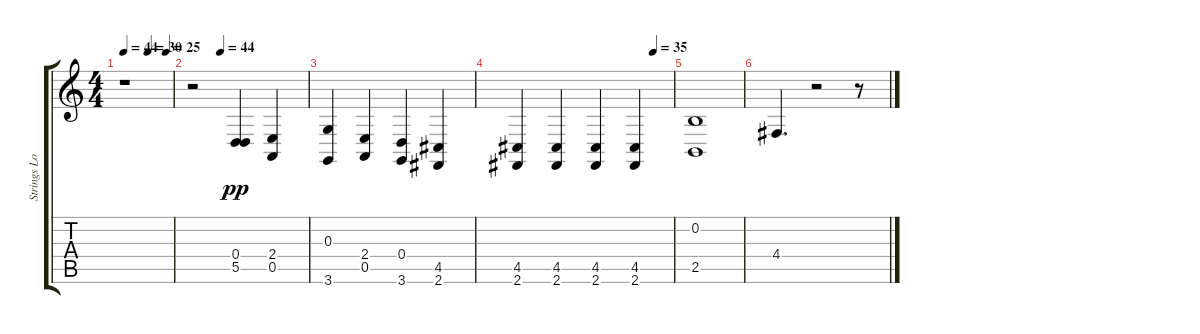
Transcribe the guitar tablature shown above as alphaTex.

\track ("Strings Lower" "Strings Lo") {instrument stringensemble1}
\staff {score tabs}
\tuning (E4 B3 G3 D3 A2 E2) {hide}
\ts (4 4)
\tempo 44
\tempo (30 0.5)
\tempo (25 0.875)
\clef g2
\ks c
r.1{dy p} |
\tempo (44 0.25)
r.2 (0.4 5.5).4{dy pp} (2.4 0.5).4 |
(0.3 3.6).4 (2.4 0.5).4 (0.4 3.6).4 (4.5 2.6).4 |
\tempo (35 0.875)
(4.5 2.6).4 (4.5 2.6).4 (4.5 2.6).4 (4.5 2.6).4 |
(0.2 2.5).1 |
4.4.4{d} r.2 r.8
